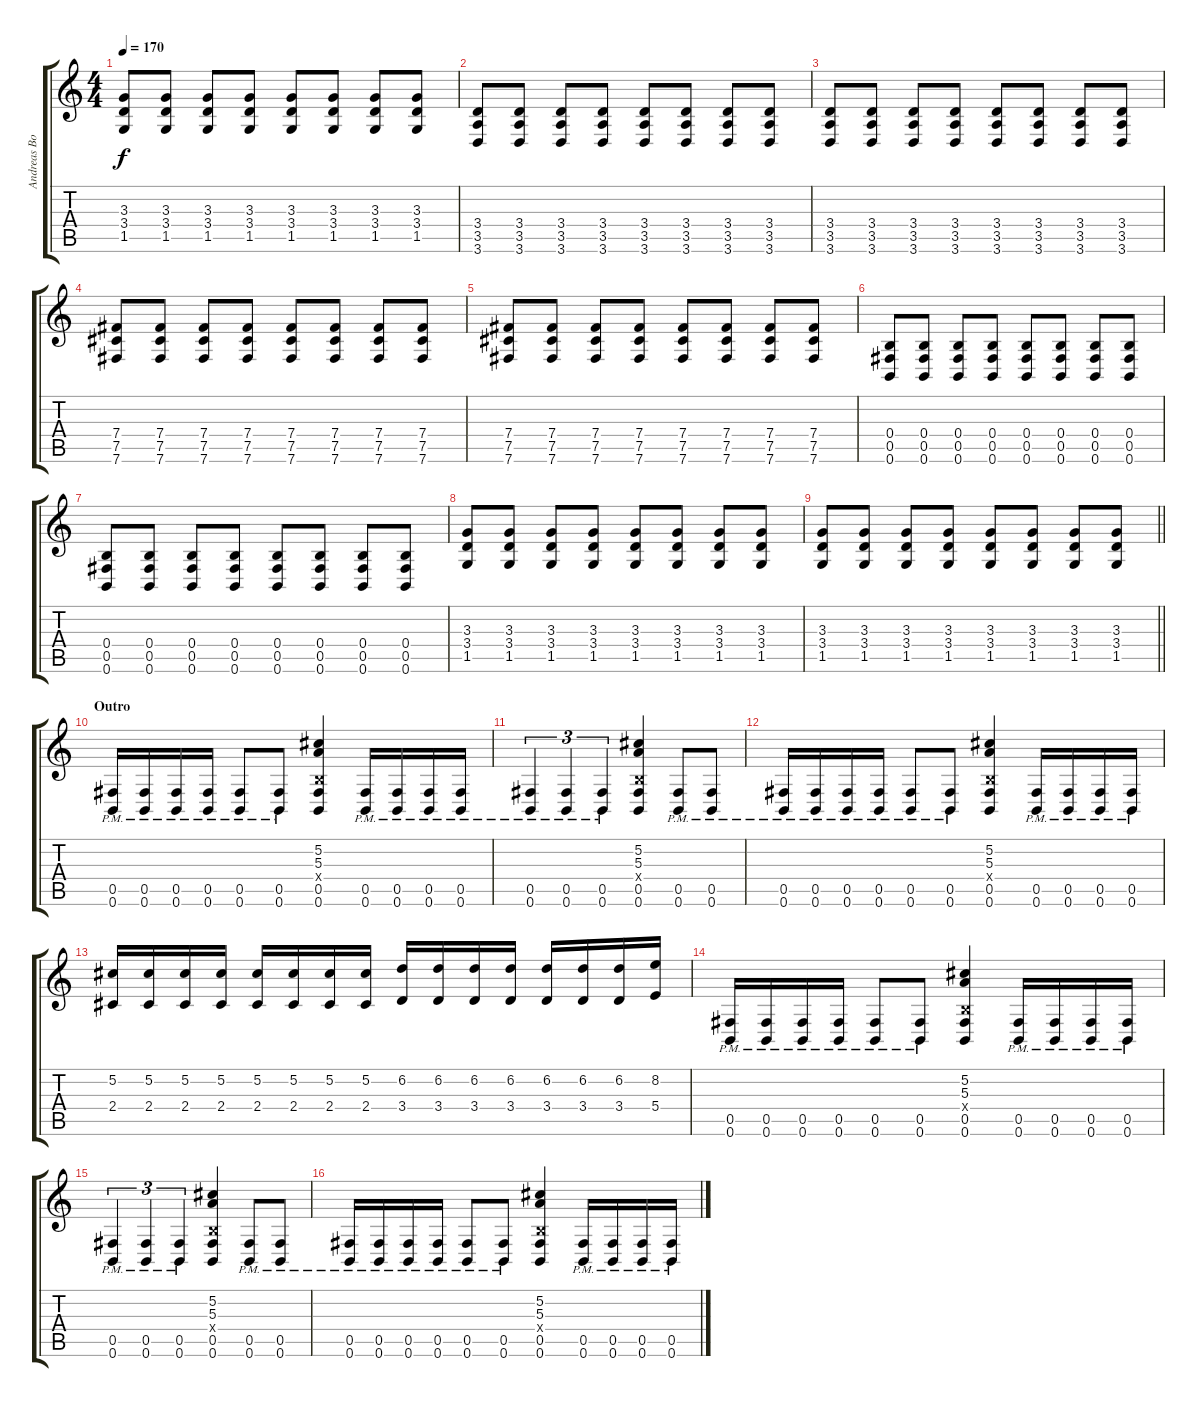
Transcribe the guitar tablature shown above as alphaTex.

\track ("Andreas Bock" "Andreas Bo") {instrument distortionguitar}
\staff {score tabs}
\tuning (Db4 Ab3 E3 B2 Gb2 B1) {hide}
\ts (4 4)
\tempo 170
\clef g2
\ks c
(3.3 3.4 1.5).8{dy f} (3.3 3.4 1.5).8 (3.3 3.4 1.5).8 (3.3 3.4 1.5).8 (3.3 3.4 1.5).8 (3.3 3.4 1.5).8 (3.3 3.4 1.5).8 (3.3 3.4 1.5).8 |
(3.4 3.5 3.6).8 (3.4 3.5 3.6).8 (3.4 3.5 3.6).8 (3.4 3.5 3.6).8 (3.4 3.5 3.6).8 (3.4 3.5 3.6).8 (3.4 3.5 3.6).8 (3.4 3.5 3.6).8 |
(3.4 3.5 3.6).8 (3.4 3.5 3.6).8 (3.4 3.5 3.6).8 (3.4 3.5 3.6).8 (3.4 3.5 3.6).8 (3.4 3.5 3.6).8 (3.4 3.5 3.6).8 (3.4 3.5 3.6).8 |
(7.4 7.5 7.6).8 (7.4 7.5 7.6).8 (7.4 7.5 7.6).8 (7.4 7.5 7.6).8 (7.4 7.5 7.6).8 (7.4 7.5 7.6).8 (7.4 7.5 7.6).8 (7.4 7.5 7.6).8 |
(7.4 7.5 7.6).8 (7.4 7.5 7.6).8 (7.4 7.5 7.6).8 (7.4 7.5 7.6).8 (7.4 7.5 7.6).8 (7.4 7.5 7.6).8 (7.4 7.5 7.6).8 (7.4 7.5 7.6).8 |
(0.4 0.5 0.6).8 (0.4 0.5 0.6).8 (0.4 0.5 0.6).8 (0.4 0.5 0.6).8 (0.4 0.5 0.6).8 (0.4 0.5 0.6).8 (0.4 0.5 0.6).8 (0.4 0.5 0.6).8 |
(0.4 0.5 0.6).8 (0.4 0.5 0.6).8 (0.4 0.5 0.6).8 (0.4 0.5 0.6).8 (0.4 0.5 0.6).8 (0.4 0.5 0.6).8 (0.4 0.5 0.6).8 (0.4 0.5 0.6).8 |
(3.3 3.4 1.5).8 (3.3 3.4 1.5).8 (3.3 3.4 1.5).8 (3.3 3.4 1.5).8 (3.3 3.4 1.5).8 (3.3 3.4 1.5).8 (3.3 3.4 1.5).8 (3.3 3.4 1.5).8 |
\barLineRight lightlight
(3.3 3.4 1.5).8 (3.3 3.4 1.5).8 (3.3 3.4 1.5).8 (3.3 3.4 1.5).8 (3.3 3.4 1.5).8 (3.3 3.4 1.5).8 (3.3 3.4 1.5).8 (3.3 3.4 1.5).8 |
\section ("" "Outro")
(0.5{pm} 0.6{pm}).16 (0.5{pm} 0.6{pm}).16 (0.5{pm} 0.6{pm}).16 (0.5{pm} 0.6{pm}).16 (0.5{pm} 0.6{pm}).8 (0.5{pm} 0.6{pm}).8 (5.2 5.3 0.4{x} 0.5 0.6).4 (0.5{pm} 0.6{pm}).16 (0.5{pm} 0.6{pm}).16 (0.5{pm} 0.6{pm}).16 (0.5{pm} 0.6{pm}).16 |
(0.5{pm} 0.6{pm}).4{tu (3 2)} (0.5{pm} 0.6{pm}).4{tu (3 2)} (0.5{pm} 0.6{pm}).4{tu (3 2)} (5.2 5.3 0.4{x} 0.5 0.6).4 (0.5{pm} 0.6{pm}).8 (0.5{pm} 0.6{pm}).8 |
(0.5{pm} 0.6{pm}).16 (0.5{pm} 0.6{pm}).16 (0.5{pm} 0.6{pm}).16 (0.5{pm} 0.6{pm}).16 (0.5{pm} 0.6{pm}).8 (0.5{pm} 0.6{pm}).8 (5.2 5.3 0.4{x} 0.5 0.6).4 (0.5{pm} 0.6{pm}).16 (0.5{pm} 0.6{pm}).16 (0.5{pm} 0.6{pm}).16 (0.5{pm} 0.6{pm}).16 |
(5.2 2.4).16 (5.2 2.4).16 (5.2 2.4).16 (5.2 2.4).16 (5.2 2.4).16 (5.2 2.4).16 (5.2 2.4).16 (5.2 2.4).16 (6.2 3.4).16 (6.2 3.4).16 (6.2 3.4).16 (6.2 3.4).16 (6.2 3.4).16 (6.2 3.4).16 (6.2 3.4).16 (8.2 5.4).16 |
(0.5{pm} 0.6{pm}).16 (0.5{pm} 0.6{pm}).16 (0.5{pm} 0.6{pm}).16 (0.5{pm} 0.6{pm}).16 (0.5{pm} 0.6{pm}).8 (0.5{pm} 0.6{pm}).8 (5.2 5.3 0.4{x} 0.5 0.6).4 (0.5{pm} 0.6{pm}).16 (0.5{pm} 0.6{pm}).16 (0.5{pm} 0.6{pm}).16 (0.5{pm} 0.6{pm}).16 |
(0.5{pm} 0.6{pm}).4{tu (3 2)} (0.5{pm} 0.6{pm}).4{tu (3 2)} (0.5{pm} 0.6{pm}).4{tu (3 2)} (5.2 5.3 0.4{x} 0.5 0.6).4 (0.5{pm} 0.6{pm}).8 (0.5{pm} 0.6{pm}).8 |
(0.5{pm} 0.6{pm}).16 (0.5{pm} 0.6{pm}).16 (0.5{pm} 0.6{pm}).16 (0.5{pm} 0.6{pm}).16 (0.5{pm} 0.6{pm}).8 (0.5{pm} 0.6{pm}).8 (5.2 5.3 0.4{x} 0.5 0.6).4 (0.5{pm} 0.6{pm}).16 (0.5{pm} 0.6{pm}).16 (0.5{pm} 0.6{pm}).16 (0.5{pm} 0.6{pm}).16
